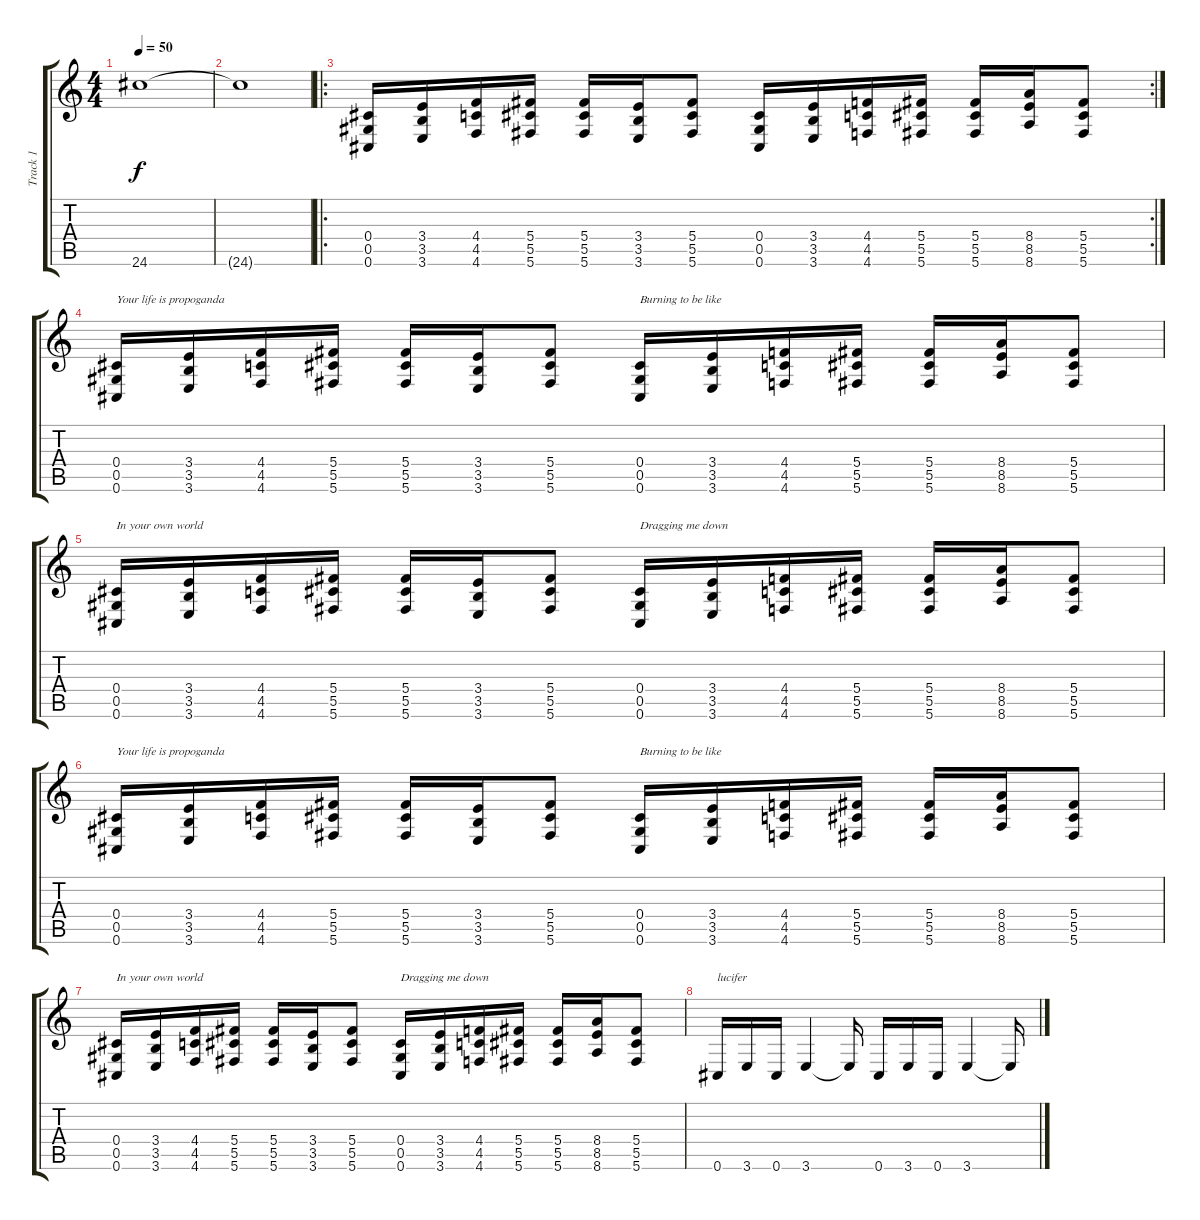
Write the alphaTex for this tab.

\track ("Track 1" "Track 1") {instrument distortionguitar}
\staff {score tabs}
\tuning (Eb4 Bb3 Gb3 Db3 Ab2 Db2) {hide}
\ts (4 4)
\tempo 50
\clef g2
\ks c
24.6{t}.1{dy f} |
24.6{t}.1 |
\ro
\rc 2
(0.4 0.5 0.6).16 (3.4 3.5 3.6).16 (4.4 4.5 4.6).16 (5.4 5.5 5.6).16 (5.4 5.5 5.6).16 (3.4 3.5 3.6).16 (5.4 5.5 5.6).8 (0.4 0.5 0.6).16 (3.4 3.5 3.6).16 (4.4 4.5 4.6).16 (5.4 5.5 5.6).16 (5.4 5.5 5.6).16 (8.4 8.5 8.6).16 (5.4 5.5 5.6).8 |
(0.4 0.5 0.6).16{txt "Your life is propoganda"} (3.4 3.5 3.6).16 (4.4 4.5 4.6).16 (5.4 5.5 5.6).16 (5.4 5.5 5.6).16 (3.4 3.5 3.6).16 (5.4 5.5 5.6).8 (0.4 0.5 0.6).16{txt "Burning to be like"} (3.4 3.5 3.6).16 (4.4 4.5 4.6).16 (5.4 5.5 5.6).16 (5.4 5.5 5.6).16 (8.4 8.5 8.6).16 (5.4 5.5 5.6).8 |
(0.4 0.5 0.6).16{txt "In your own world"} (3.4 3.5 3.6).16 (4.4 4.5 4.6).16 (5.4 5.5 5.6).16 (5.4 5.5 5.6).16 (3.4 3.5 3.6).16 (5.4 5.5 5.6).8 (0.4 0.5 0.6).16{txt "Dragging me down"} (3.4 3.5 3.6).16 (4.4 4.5 4.6).16 (5.4 5.5 5.6).16 (5.4 5.5 5.6).16 (8.4 8.5 8.6).16 (5.4 5.5 5.6).8 |
(0.4 0.5 0.6).16{txt "Your life is propoganda"} (3.4 3.5 3.6).16 (4.4 4.5 4.6).16 (5.4 5.5 5.6).16 (5.4 5.5 5.6).16 (3.4 3.5 3.6).16 (5.4 5.5 5.6).8 (0.4 0.5 0.6).16{txt "Burning to be like"} (3.4 3.5 3.6).16 (4.4 4.5 4.6).16 (5.4 5.5 5.6).16 (5.4 5.5 5.6).16 (8.4 8.5 8.6).16 (5.4 5.5 5.6).8 |
(0.4 0.5 0.6).16{txt "In your own world"} (3.4 3.5 3.6).16 (4.4 4.5 4.6).16 (5.4 5.5 5.6).16 (5.4 5.5 5.6).16 (3.4 3.5 3.6).16 (5.4 5.5 5.6).8 (0.4 0.5 0.6).16{txt "Dragging me down"} (3.4 3.5 3.6).16 (4.4 4.5 4.6).16 (5.4 5.5 5.6).16 (5.4 5.5 5.6).16 (8.4 8.5 8.6).16 (5.4 5.5 5.6).8 |
0.6.16{txt "lucifer"} 3.6.16 0.6.16 3.6.4 3.6{t}.16 0.6.16 3.6.16 0.6.16 3.6.4 3.6{t}.16
